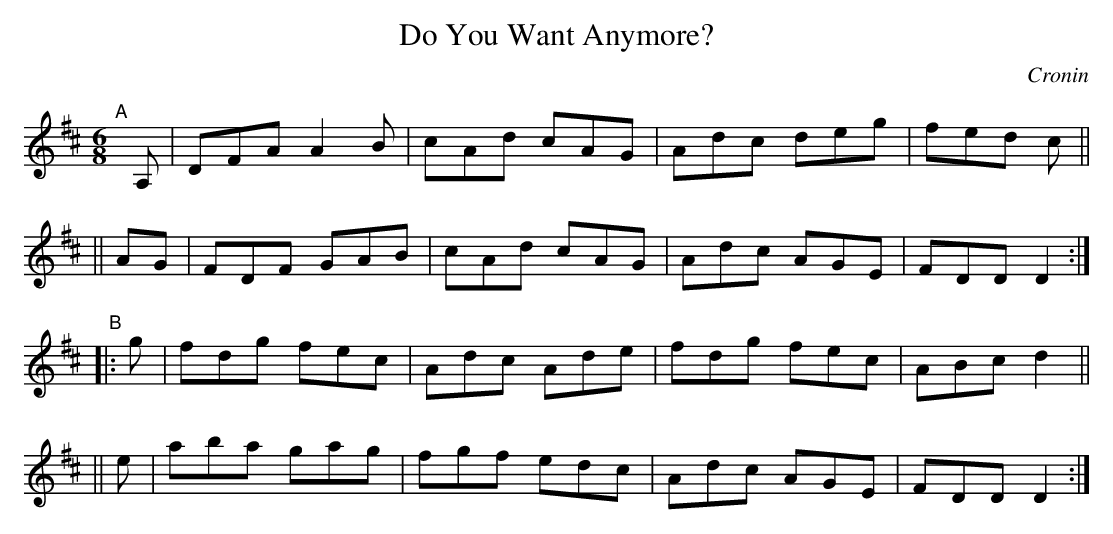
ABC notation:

X:1
T: Do You Want Anymore?
O: Cronin
M: 6/8
L: 1/8
K: D
"^A"\
[|] A,| DFA A2B | cAd cAG | Adc deg | fed c ||
|| AG | FDF GAB | cAd cAG | Adc AGE | FDD D2 :|
"^B"\
|: g | fdg fec | Adc Ade | fdg fec | ABc d2 ||
|| e | aba gag | fgf edc | Adc AGE | FDD D2 :|
